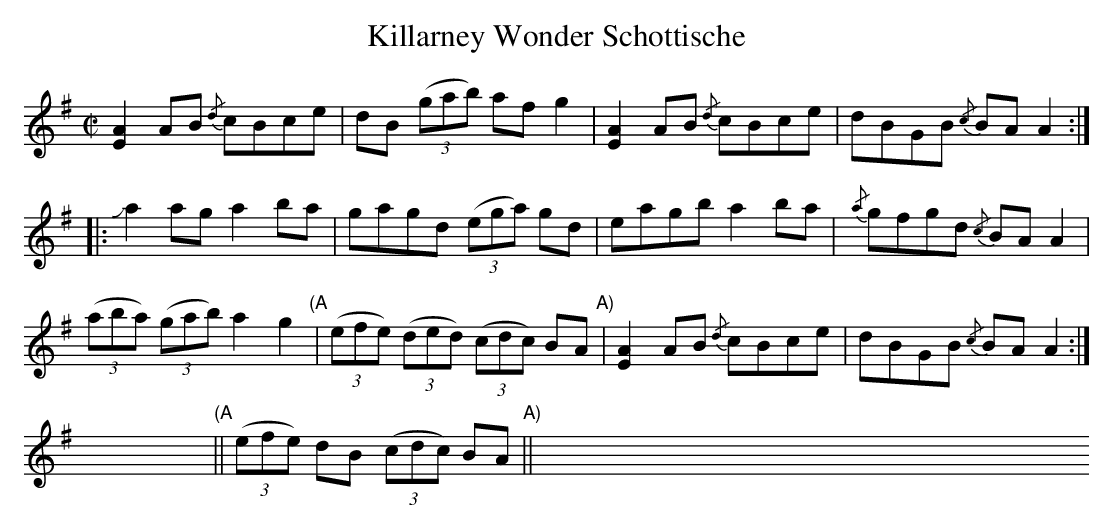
X:1
U: ~ = !turn!
T:Killarney Wonder Schottische
L:1/8
M:C|
K:ADor
[E2A2] AB {/d}cBce | dB ((3gab) af g2 | [E2A2] AB {/d}cBce | dBGB {/c}BA A2 ::
Ja2 ag a2 ba | gagd ((3ega) gd | eagb a2 ba | {/a}gfgd {/c}BA A2 |
((3aba) ((3gab) a2 g2 "(A"| ((3efe) ((3ded) ((3cdc) BA "A)"| [E2A2] AB {/d}cBce | dBGB {/c}BA A2:|]
xxxx "(A"|| ((3efe) dB ((3cdc) BA "A)"|| xxxx xxxx [|] xxxx xxxx[|]
